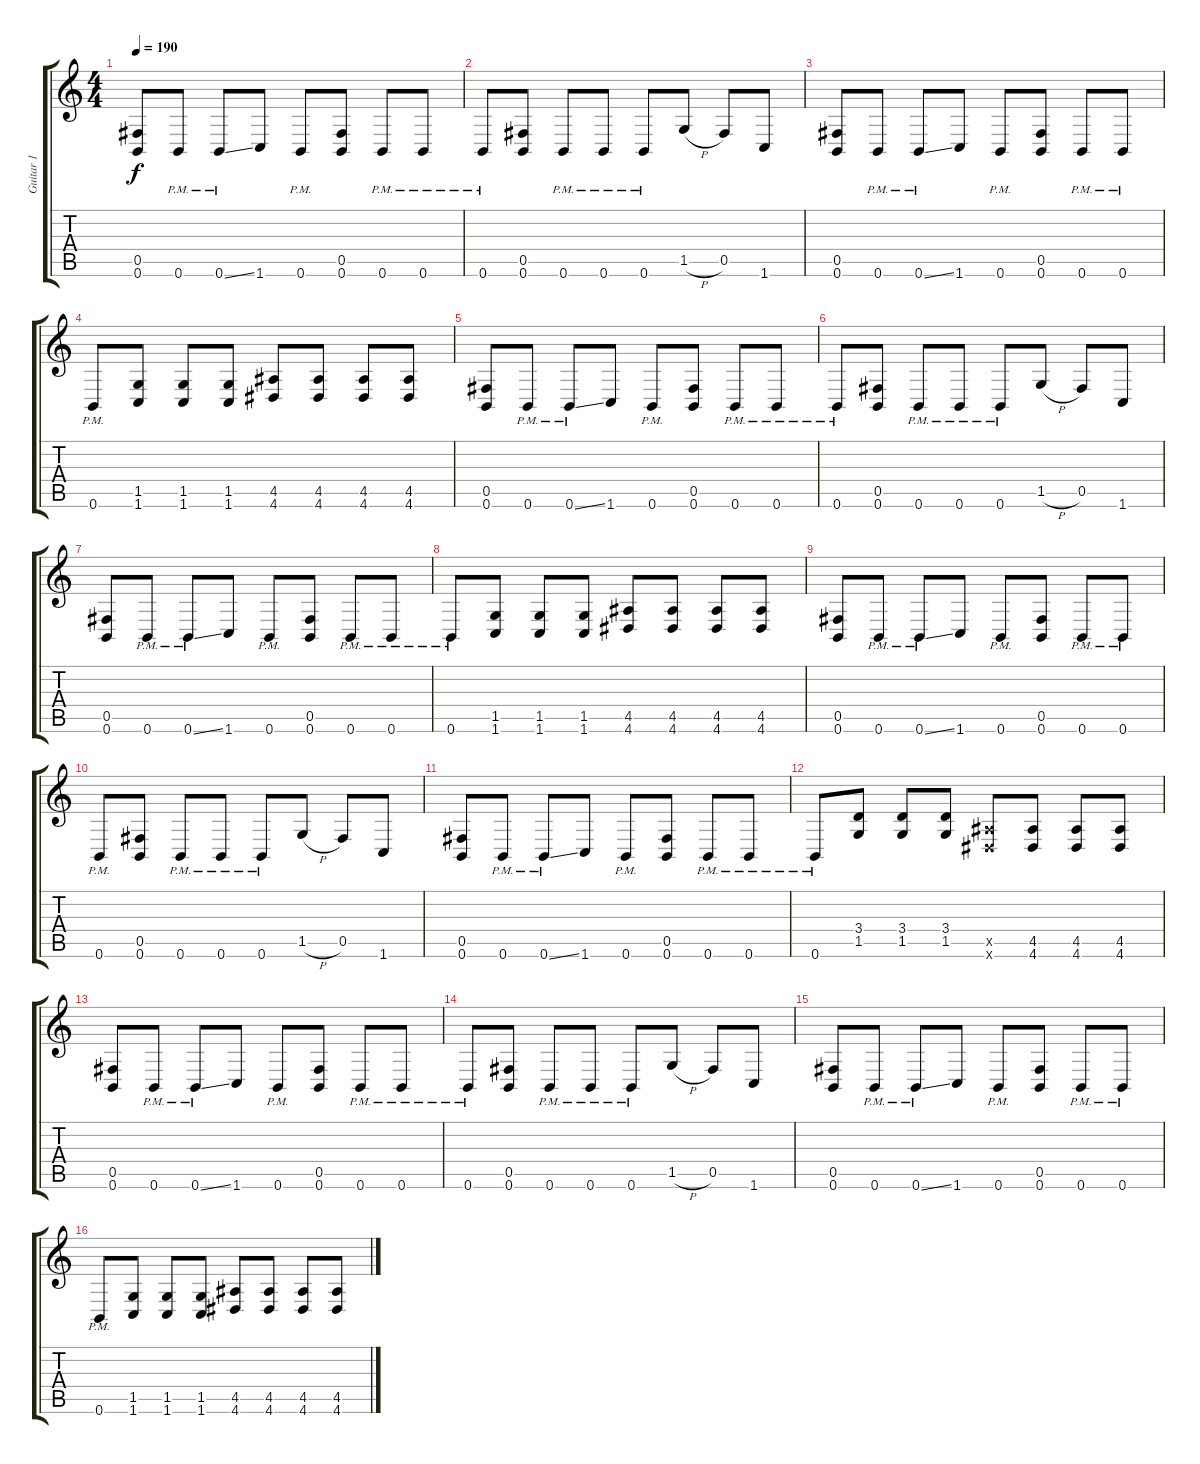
\track ("Guitar 1" "Guitar 1") {instrument distortionguitar}
\staff {score tabs}
\tuning (Db4 Ab3 E3 B2 Gb2 B1) {hide}
\ts (4 4)
\tempo 190
\clef g2
\ks c
(0.5 0.6).8{dy f} 0.6{pm}.8 0.6{ss pm}.8 1.6.8 0.6{pm}.8 (0.5 0.6).8 0.6{pm}.8 0.6{pm}.8 |
0.6{pm}.8 (0.5 0.6).8 0.6{pm}.8 0.6{pm}.8 0.6{pm}.8 1.5{h}.8 0.5.8 1.6.8 |
(0.5 0.6).8 0.6{pm}.8 0.6{ss pm}.8 1.6.8 0.6{pm}.8 (0.5 0.6).8 0.6{pm}.8 0.6{pm}.8 |
0.6{pm}.8 (1.5 1.6).8 (1.5 1.6).8 (1.5 1.6).8 (4.5 4.6).8 (4.5 4.6).8 (4.5 4.6).8 (4.5 4.6).8 |
(0.5 0.6).8 0.6{pm}.8 0.6{ss pm}.8 1.6.8 0.6{pm}.8 (0.5 0.6).8 0.6{pm}.8 0.6{pm}.8 |
0.6{pm}.8 (0.5 0.6).8 0.6{pm}.8 0.6{pm}.8 0.6{pm}.8 1.5{h}.8 0.5.8 1.6.8 |
(0.5 0.6).8 0.6{pm}.8 0.6{ss pm}.8 1.6.8 0.6{pm}.8 (0.5 0.6).8 0.6{pm}.8 0.6{pm}.8 |
0.6{pm}.8 (1.5 1.6).8 (1.5 1.6).8 (1.5 1.6).8 (4.5 4.6).8 (4.5 4.6).8 (4.5 4.6).8 (4.5 4.6).8 |
(0.5 0.6).8 0.6{pm}.8 0.6{ss pm}.8 1.6.8 0.6{pm}.8 (0.5 0.6).8 0.6{pm}.8 0.6{pm}.8 |
0.6{pm}.8 (0.5 0.6).8 0.6{pm}.8 0.6{pm}.8 0.6{pm}.8 1.5{h}.8 0.5.8 1.6.8 |
(0.5 0.6).8 0.6{pm}.8 0.6{ss pm}.8 1.6.8 0.6{pm}.8 (0.5 0.6).8 0.6{pm}.8 0.6{pm}.8 |
0.6{pm}.8 (3.4 1.5).8 (3.4 1.5).8 (3.4 1.5).8 (4.5{x} 4.6{x}).8 (4.5 4.6).8 (4.5 4.6).8 (4.5 4.6).8 |
(0.5 0.6).8 0.6{pm}.8 0.6{ss pm}.8 1.6.8 0.6{pm}.8 (0.5 0.6).8 0.6{pm}.8 0.6{pm}.8 |
0.6{pm}.8 (0.5 0.6).8 0.6{pm}.8 0.6{pm}.8 0.6{pm}.8 1.5{h}.8 0.5.8 1.6.8 |
(0.5 0.6).8 0.6{pm}.8 0.6{ss pm}.8 1.6.8 0.6{pm}.8 (0.5 0.6).8 0.6{pm}.8 0.6{pm}.8 |
0.6{pm}.8 (1.5 1.6).8 (1.5 1.6).8 (1.5 1.6).8 (4.5 4.6).8 (4.5 4.6).8 (4.5 4.6).8 (4.5 4.6).8
